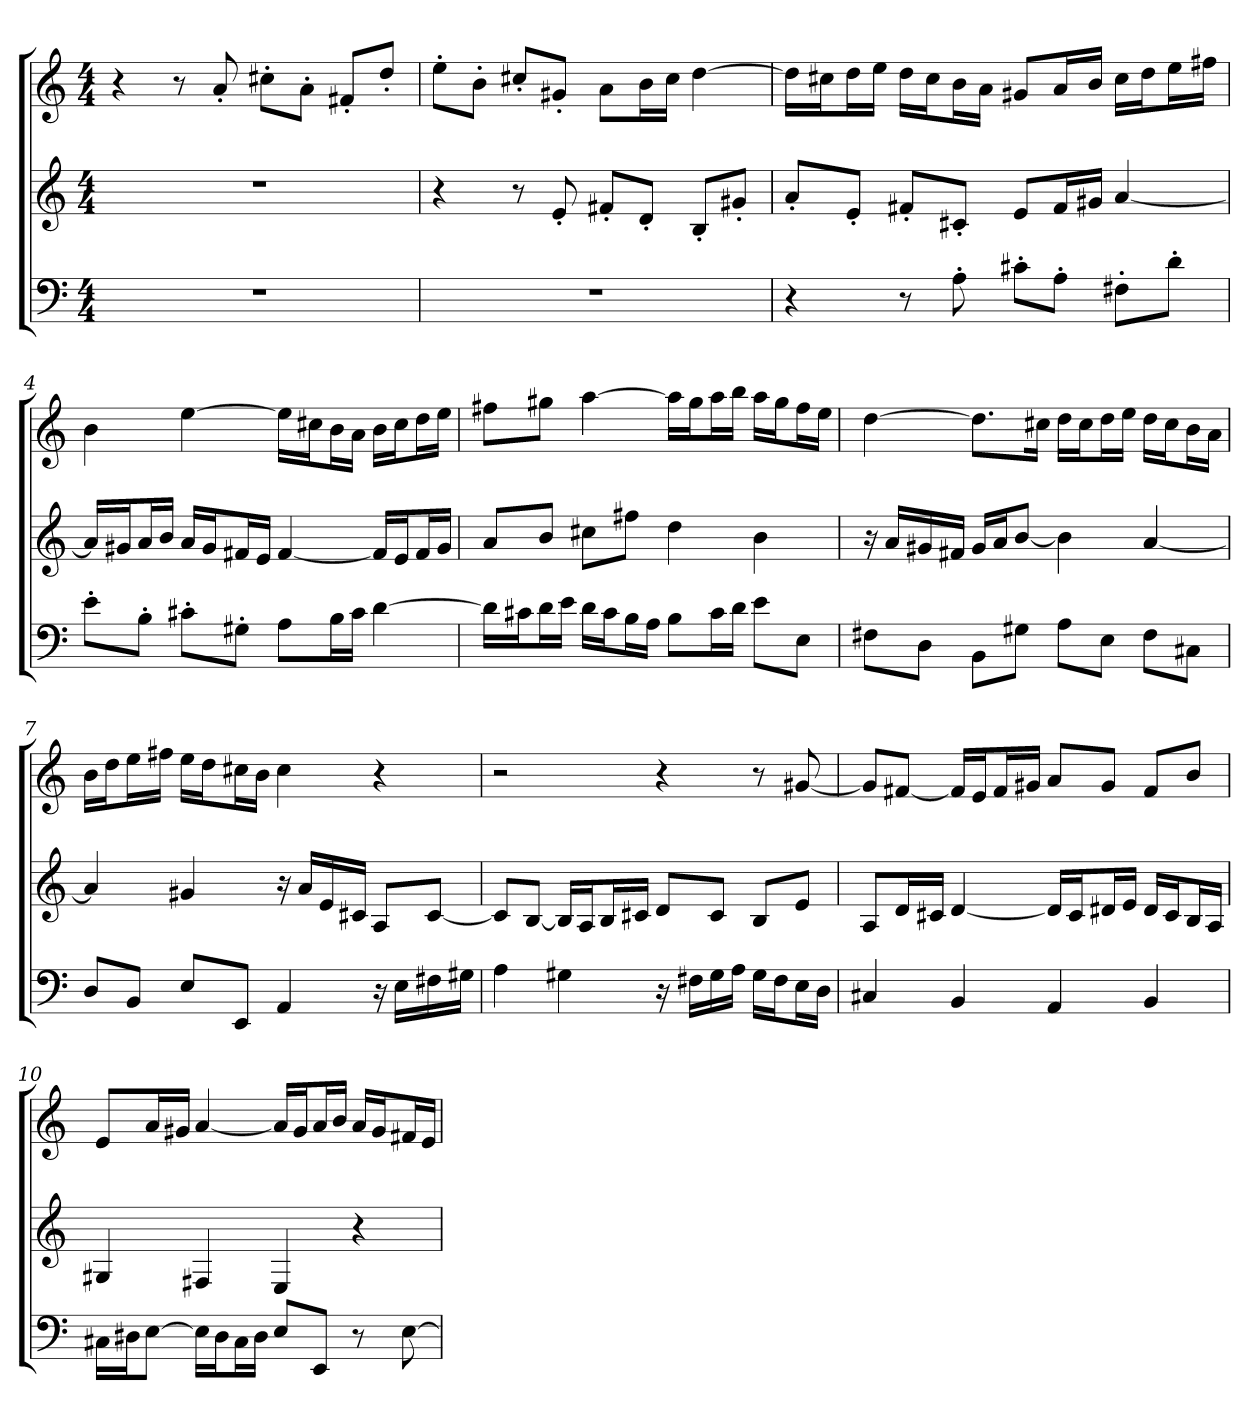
**kern	**kern	**kern
*part3	*part2	*part1
*staff3	*staff2	*staff1
*M4/4	*M4/4	*M4/4
=1	=1	=1
1r	1r	4r
.	.	8r
.	.	8a'
.	.	8cc#X'L
.	.	8a'J
.	.	8f#X'L
.	.	8dd'J
=2	=2	=2
1r	4r	8ee'L
.	.	8b'J
.	8r	8cc#X'L
.	8e'	8g#X'J
.	8f#X'L	8aL
.	8d'J	16bL
.	.	16cc#JJ
.	8B'L	[4dd
.	8g#X'J	.
=3	=3	=3
4r	8a'L	16ddLL]
.	.	16cc#XJ
.	8e'J	16ddL
.	.	16eeJJ
8r	8f#X'L	16ddLL
.	.	16cc#J
8A'	8c#X'J	16bL
.	.	16aJJ
8c#X'L	8eL	8g#XL
8A'J	16f#L	16aL
.	16g#XJJ	16bJJ
8F#X'L	[4a	16cc#LL
.	.	16ddJ
8d'J	.	16eeL
.	.	16ff#XJJ
=4	=4	=4
8e'L	16aLL]	4b
.	16g#XJ	.
8B'J	16aL	.
.	16bJJ	.
8c#X'L	16aLL	[4ee
.	16g#J	.
8G#X'J	16f#XL	.
.	16eJJ	.
8AL	[4f#	16eeLL]
.	.	16cc#XJ
16BL	.	16bL
16c#JJ	.	16aJJ
[4d	16f#LL]	16bLL
.	16eJ	16cc#J
.	16f#L	16ddL
.	16g#JJ	16eeJJ
=5	=5	=5
16dLL]	8aL	8ff#XL
16c#XJ	.	.
16dL	8bJ	8gg#XJ
16eJJ	.	.
16dLL	8cc#XL	[4aa
16c#J	.	.
16BL	8ff#XJ	.
16AJJ	.	.
8BL	4dd	16aaLL]
.	.	16gg#J
16c#L	.	16aaL
16dJJ	.	16bbJJ
8eL	4b	16aaLL
.	.	16gg#J
8EJ	.	16ff#L
.	.	16eeJJ
=6	=6	=6
8F#XL	16r	[4dd
.	16aLL	.
8DJ	16g#X	.
.	16f#XJJ	.
8BBL	16g#LL	8.ddL]
.	16aJ	.
8G#XJ	[8bJ	.
.	.	16cc#XJk
8AL	4b]	16ddLL
.	.	16cc#J
8EJ	.	16ddL
.	.	16eeJJ
8F#L	[4a	16ddLL
.	.	16cc#J
8C#XJ	.	16bL
.	.	16aJJ
=7	=7	=7
8DL	4a]	16bLL
.	.	16ddJ
8BBJ	.	16eeL
.	.	16ff#XJJ
8EL	4g#X	16eeLL
.	.	16ddJ
8EEJ	.	16cc#XL
.	.	16bJJ
4AA	16r	4cc#
.	16aLL	.
.	16e	.
.	16c#XJJ	.
16r	8AL	4r
16ELL	.	.
16F#X	[8c#J	.
16G#XJJ	.	.
=8	=8	=8
4A	8c#L]	2r
.	[8BJ	.
4G#X	16BLL]	.
.	16AJ	.
.	16BL	.
.	16c#XJJ	.
16r	8dL	4r
16F#XLL	.	.
16G#	8c#J	.
16AJJ	.	.
16G#LL	8BL	8r
16F#J	.	.
16EL	8eJ	[8g#X
16DJJ	.	.
=9	=9	=9
4C#X	8AL	8g#L]
.	16dL	[8f#XJ
.	16c#XJJ	.
4BB	[4d	16f#LL]
.	.	16eJ
.	.	16f#L
.	.	16g#XJJ
4AA	16dLL]	8aL
.	16c#J	.
.	16d#XL	8g#J
.	16eJJ	.
4BB	16d#LL	8f#L
.	16c#J	.
.	16BL	8bJ
.	16AJJ	.
=10	=10	=10
16C#XLL	4G#X	8eL
16D#XJ	.	.
[8EJ	.	16aL
.	.	16g#XJJ
16ELL]	4F#X	[4a
16D#J	.	.
16C#L	.	.
16D#JJ	.	.
8EL	4E	16aLL]
.	.	16g#J
8EEJ	.	16aL
.	.	16bJJ
8r	4r	16aLL
.	.	16g#J
[8E	.	16f#XL
.	.	16eJJ
=	=	=
*-	*-	*-
